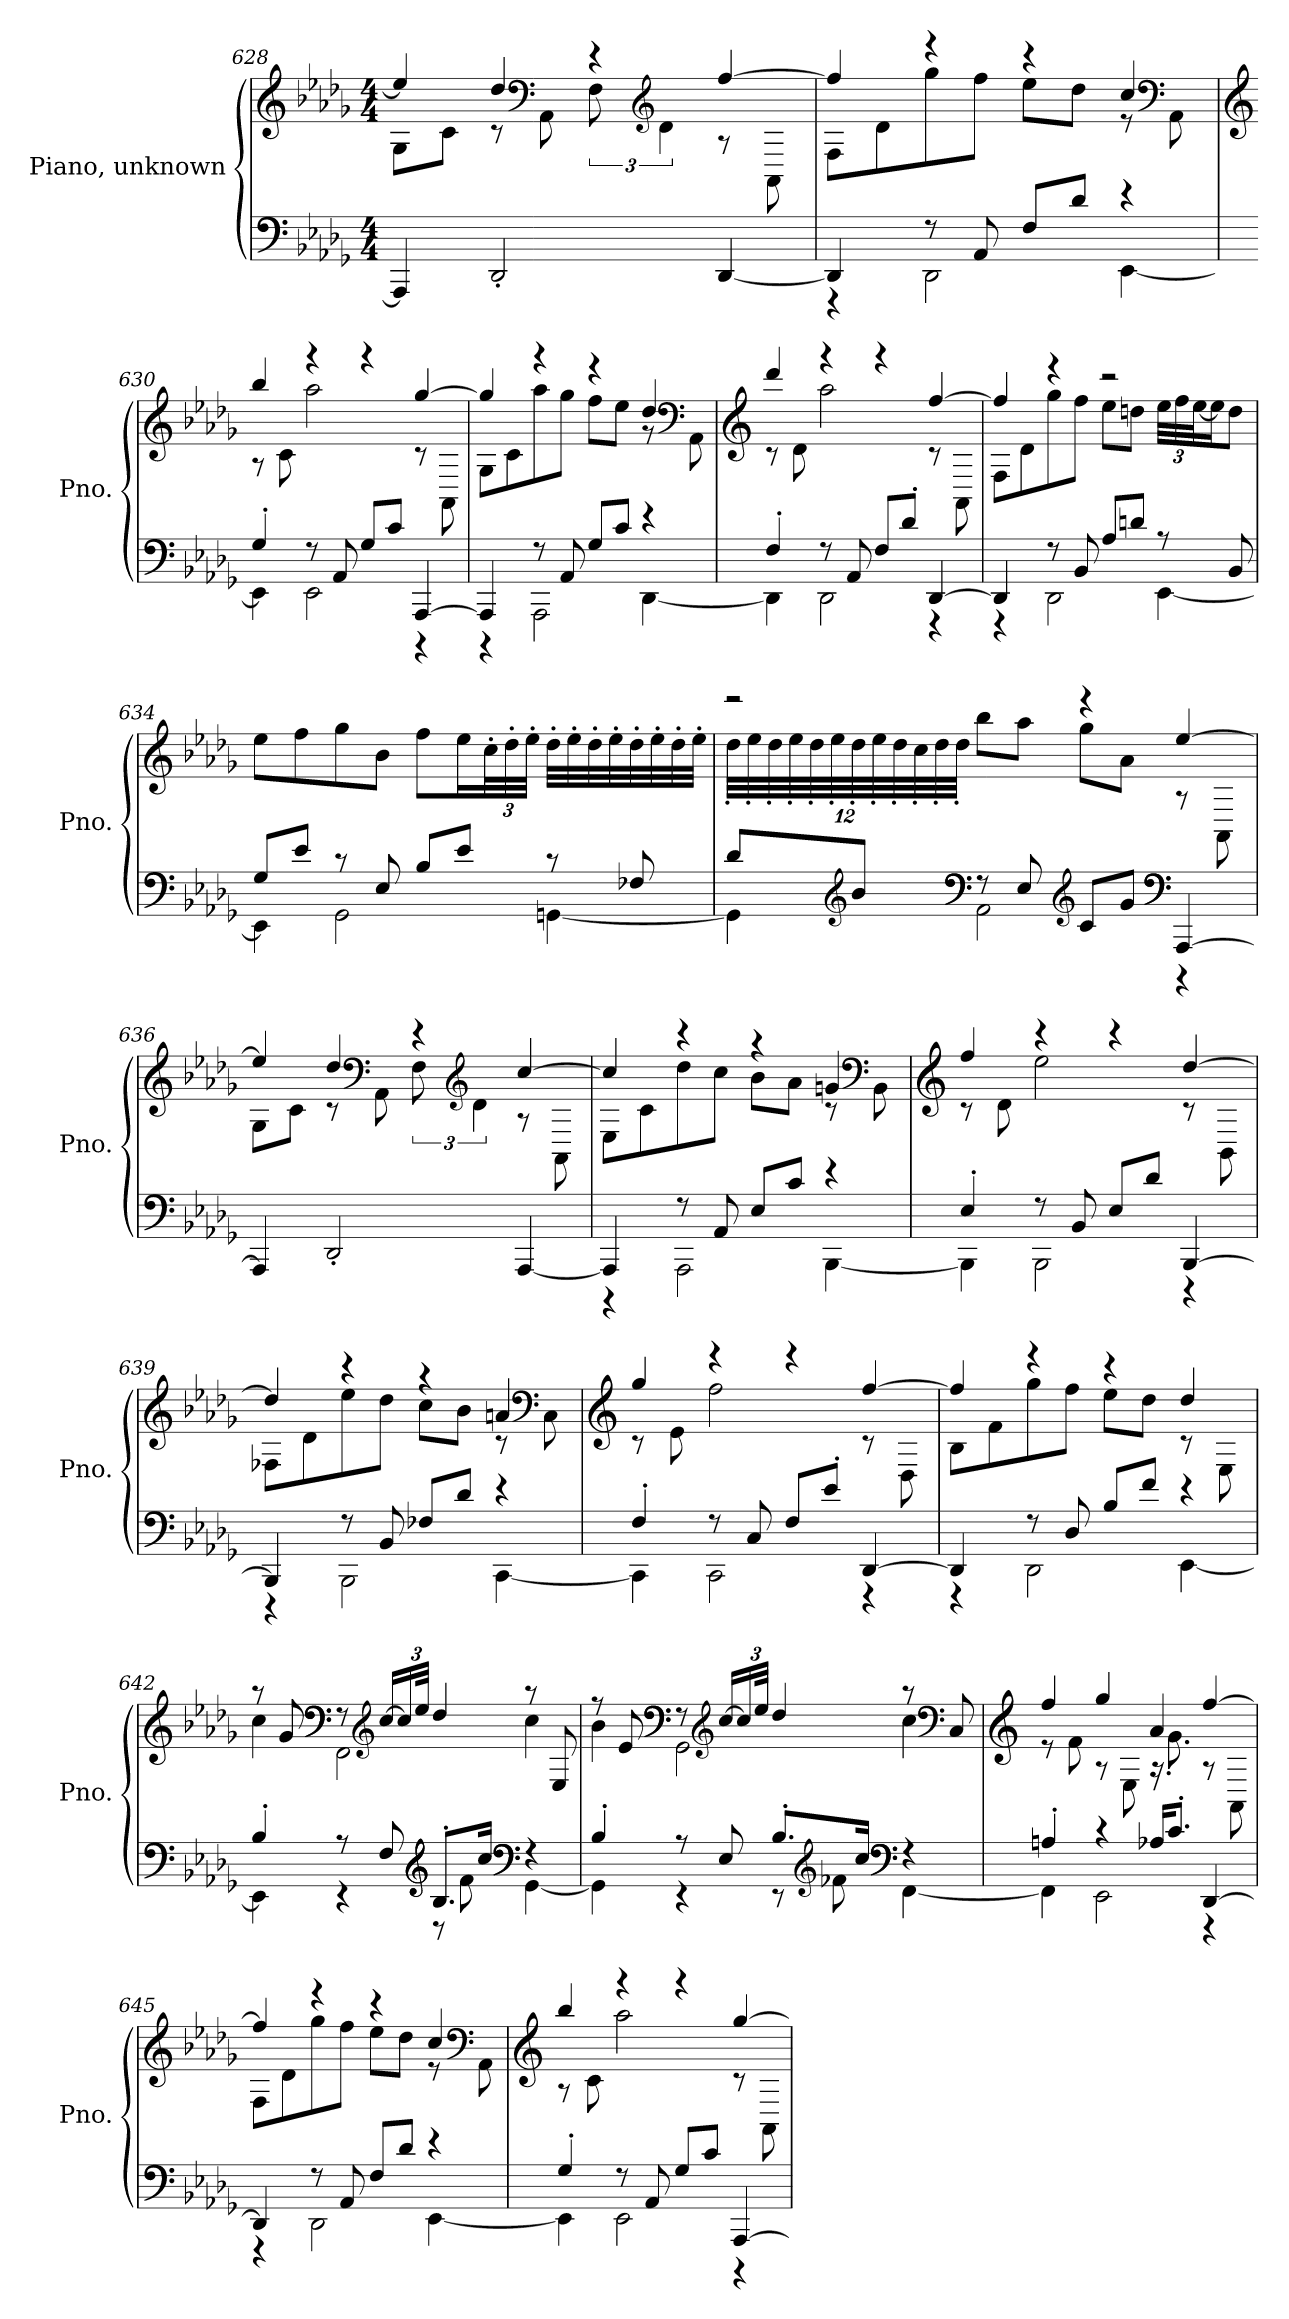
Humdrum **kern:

**kern	**kern
*part1	*part1
*staff2	*staff1
*I"Piano, unknown	*
*I'Pno.	*
*clefF4	*clefG2
*k[b-e-a-d-g-]	*k[b-e-a-d-g-]
*M4/4	*M4/4
=628	=628
*	*^
4AAA-/]	4ee-/]	8G-\L
.	.	8c\J
2DD-'/	4dd-/	8r
*	*clefF4	*
.	.	8AA-\
.	4r	12F\
*	*clefG2	*
.	.	6d-\
[4DD-/	[4ff/	8r
.	.	8AA-\
!!LO:LB:g=z	!!
=629	=629	=629
*^	*	*
4DD-/]	4r	4ff/]	8F\L
.	.	.	8d-\
8r	2DD-\	4r	8gg-\
8AA-/	.	.	8ff\J
8F/L	.	4r	8ee-\L
8d-/J	.	.	8dd-\J
4r	[4EE-\	4cc/	8r
*	*	*clefF4	*
.	.	.	8AA-\
=630	=630	=630	=630
*	*	*clefG2	*
4G-'/	4EE-\]	4bb-/	8r
.	.	.	8c\
8r	2EE-\	4r	2aa-\
8AA-/	.	.	.
8G-/L	.	4r	.
8c/J	.	.	.
[4AAA-/	4r	[4gg-/	8r
.	.	.	8AA-\
=631	=631	=631	=631
4AAA-/]	4r	4gg-/]	8G-\L
.	.	.	8c\
8r	2AAA-\	4r	8aa-\
8AA-/	.	.	8gg-\J
8G-/L	.	4r	8ff\L
8c/J	.	.	8ee-\J
4r	[4DD-\	4dd-/	8r
*	*	*clefF4	*
.	.	.	8AA-\
!!LO:LB:g=z	!!
=632	=632	=632	=632
*	*	*clefG2	*
4F'/	4DD-\]	4ddd-/	8r
.	.	.	8d-\
8r	2DD-\	4r	2aa-\
8AA-/	.	.	.
8F/L	.	4r	.
8d-'/J	.	.	.
[4DD-/	4r	[4ff/	8r
.	.	.	8AA-\
=633	=633	=633	=633
4DD-/]	4r	4ff/]	8F\L
.	.	.	8d-\
8r	2DD-\	4r	8gg-\
8BB-/	.	.	8ff\J
8A-/L	.	2r	8ee-\L
8dn/J	.	.	8ddn\J
*	*	*	*Xbrackettup
8r	[4EE-\	.	48ee-\LLL
.	.	.	48ff\
.	.	.	[48ee-\J
.	.	.	16ee-\J]
8BB-/	.	.	8dd\J
*	*	*v	*v
=634	=634	=634
8G-/L	4EE-\]	8ee-\L
8e-/J	.	8ff\
8r	2GG-\	8gg-\
8E-/	.	8b-\J
8B-/L	.	8ff\L
8e-/J	.	16ee-\L
.	.	48cc'\L
.	.	48dd-'\
.	.	48ee-'\JJJ
8r	[4GGn\	32dd-'\LLL
.	.	32ee-'\
.	.	32dd-'\
.	.	32ee-'\
8F-X/	.	32dd-'\
.	.	32ee-'\
.	.	32dd-'\
.	.	32ee-'\JJJ
!!LO:LB:g=z
=635	=635	=635
*	*	*^
8d-/L	4GG\]	2r	48dd-'\LLL
.	.	.	48ee-'\
.	.	.	48dd-'\
.	.	.	48ee-'\
.	.	.	48dd-'\
.	.	.	48ee-'\
*clefG2	*	*	*
8b-/J	.	.	48dd-'\
.	.	.	48ee-'\
.	.	.	48dd-'\
.	.	.	48cc'\
.	.	.	48dd-'\
.	.	.	48dd-'\JJJ
*clefF4	*	*	*
8r	2AA-\	.	8bb-\L
8E-/	.	.	8aa-\J
*clefG2	*	*	*
8c/L	.	4r	8gg-\L
8g-/J	.	.	8a-\J
*clefF4	*	*	*
[4AAA-/	4r	[4ee-/	8r
.	.	.	8AA-\
*v	*v	*	*
=636	=636	=636
4AAA-/]	4ee-/]	8G-\L
.	.	8c\J
2DD-'/	4dd-/	8r
*	*clefF4	*
.	.	8AA-\
*	*	*brackettup
.	4r	12F\
*	*clefG2	*
.	.	6d-\
[4AAA-/	[4cc/	8r
.	.	8AA-\
!!LO:LB:g=z	!!
=637	=637	=637
*^	*	*
4AAA-/]	4r	4cc/]	8E-\L
.	.	.	8c\
8r	2AAA-\	4r	8dd-\
8AA-/	.	.	8cc\J
8E-/L	.	4r	8b-\L
8c/J	.	.	8a-\J
4r	[4BBB-\	4gn/	8r
*	*	*clefF4	*
.	.	.	8BB-\
=638	=638	=638	=638
*	*	*clefG2	*
4E-'/	4BBB-\]	4ff/	8r
.	.	.	8d-\
8r	2BBB-\	4r	2ee-\
8BB-/	.	.	.
8E-/L	.	4r	.
8d-/J	.	.	.
[4BBB-/	4r	[4dd-/	8r
.	.	.	8BB-\
=639	=639	=639	=639
4BBB-/]	4r	4dd-/]	8F-X\L
.	.	.	8d-\
8r	2BBB-\	4r	8ee-\
8BB-/	.	.	8dd-\J
8F-X/L	.	4r	8cc\L
8d-/J	.	.	8b-\J
4r	[4CC\	4an/	8r
*	*	*clefF4	*
.	.	.	8C\
!!LO:PB:g=z	!!
=640	=640	=640	=640
*	*	*clefG2	*
4F'/	4CC\]	4gg-/	8r
.	.	.	8e-\
8r	2CC\	4r	2ff\
8C/	.	.	.
8F/L	.	4r	.
8e-'/J	.	.	.
[4DD-/	4r	[4ff/	8r
.	.	.	8D-\
=641	=641	=641	=641
4DD-/]	4r	4ff/]	8B-\L
.	.	.	8f\
8r	2DD-\	4r	8gg-\
8D-/	.	.	8ff\J
8B-/L	.	4r	8ee-\L
8f/J	.	.	8dd-\J
4r	[4EE-\	4dd-/	8r
.	.	.	8E-\
=642	=642	=642	=642
4B-'/	4EE-\]	8r	4cc\
.	.	8g-/	.
*	*	*clefF4	*
8r	4r	8r	2FF\
*	*	*clefG2	*
8F/	.	[16cc/LL	.
*	*	*Xbrackettup	*
.	.	24cc/]	.
.	.	48ee-/JJk	.
*clefG2	*	*	*
8.B-'/L	8r	4dd-/	.
.	8f\	.	.
16cc/Jk	.	.	.
*clefF4	*	*	*
4r	[4GG-\	8r	4cc\
.	.	8E-/	.
!!LO:LB:g=z	!!
=643	=643	=643	=643
4B-'/	4GG-\]	8r	4b-\
.	.	8e-/	.
*	*	*clefF4	*
8r	4r	8r	2GG-\
*	*	*clefG2	*
8E-/	.	[16cc/LL	.
.	.	24cc/]	.
.	.	48ee-/JJk	.
8.B-'/L	8r	4dd-/	.
*clefG2	*	*	*
.	8f-X\	.	.
16cc/Jk	.	.	.
*clefF4	*	*	*
4r	[4FF\	8r	4cc\
*	*	*clefF4	*
.	.	8C/	.
=644	=644	=644	=644
*	*	*clefG2	*
4An'/	4FF\]	4ff/	8r
.	.	.	8f\
4r	2EE-\	4gg-/	8r
.	.	.	8E-\
16A-X/KL	.	4a-/	16r
8.c'/J	.	.	8.g-'\
[4DD-/	4r	[4ff/	8r
.	.	.	8AA-\
!!LO:LB:g=z	!!
=645	=645	=645	=645
4DD-/]	4r	4ff/]	8F\L
.	.	.	8d-\
8r	2DD-\	4r	8gg-\
8AA-/	.	.	8ff\J
8F/L	.	4r	8ee-\L
8d-/J	.	.	8dd-\J
4r	[4EE-\	4cc/	8r
*	*	*clefF4	*
.	.	.	8AA-\
=646	=646	=646	=646
*	*	*clefG2	*
4G-'/	4EE-\]	4bb-/	8r
.	.	.	8c\
8r	2EE-\	4r	2aa-\
8AA-/	.	.	.
8G-/L	.	4r	.
8c/J	.	.	.
[4AAA-/	4r	[4gg-/	8r
.	.	.	8AA-\
*v	*v	*	*
*	*v	*v
=	=
*-	*-
